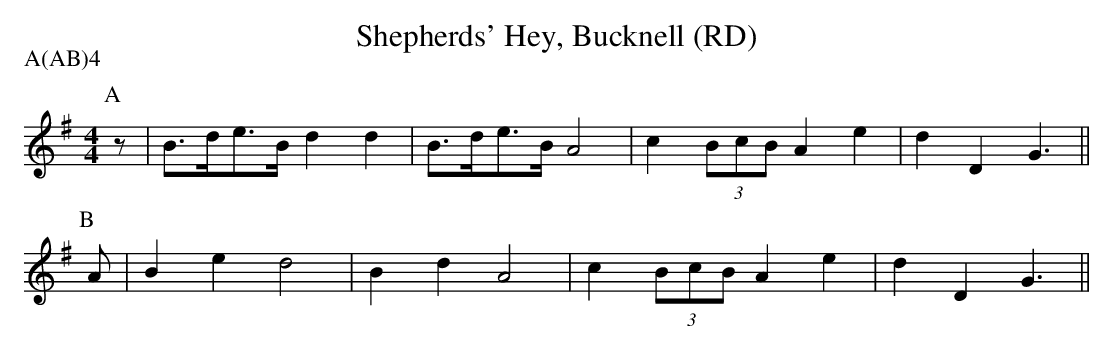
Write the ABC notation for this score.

X:1
T:Shepherds' Hey, Bucknell (RD)
M:4/4
L:1/8
P:A(AB)4
K:G
P:A
z|B>de>B d2d2|B>de>B A4|c2(3BcB A2e2|d2D2G3||
P:B
A|B2e2   d4  |B2d2   A4|c2(3BcB A2e2|d2D2G3||
